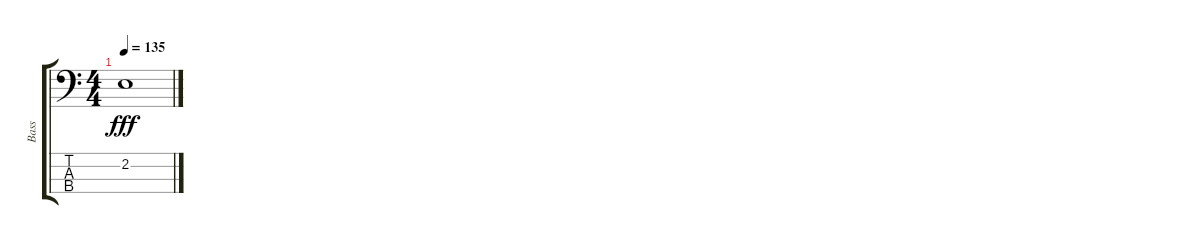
\track ("Bass" "Bass") {instrument acousticbass}
\staff {score tabs}
\tuning (G2 D2 A1 E1) {hide}
\ts (4 4)
\tempo 135
\clef f4
\ks c
2.2{t}.1{dy fff}
